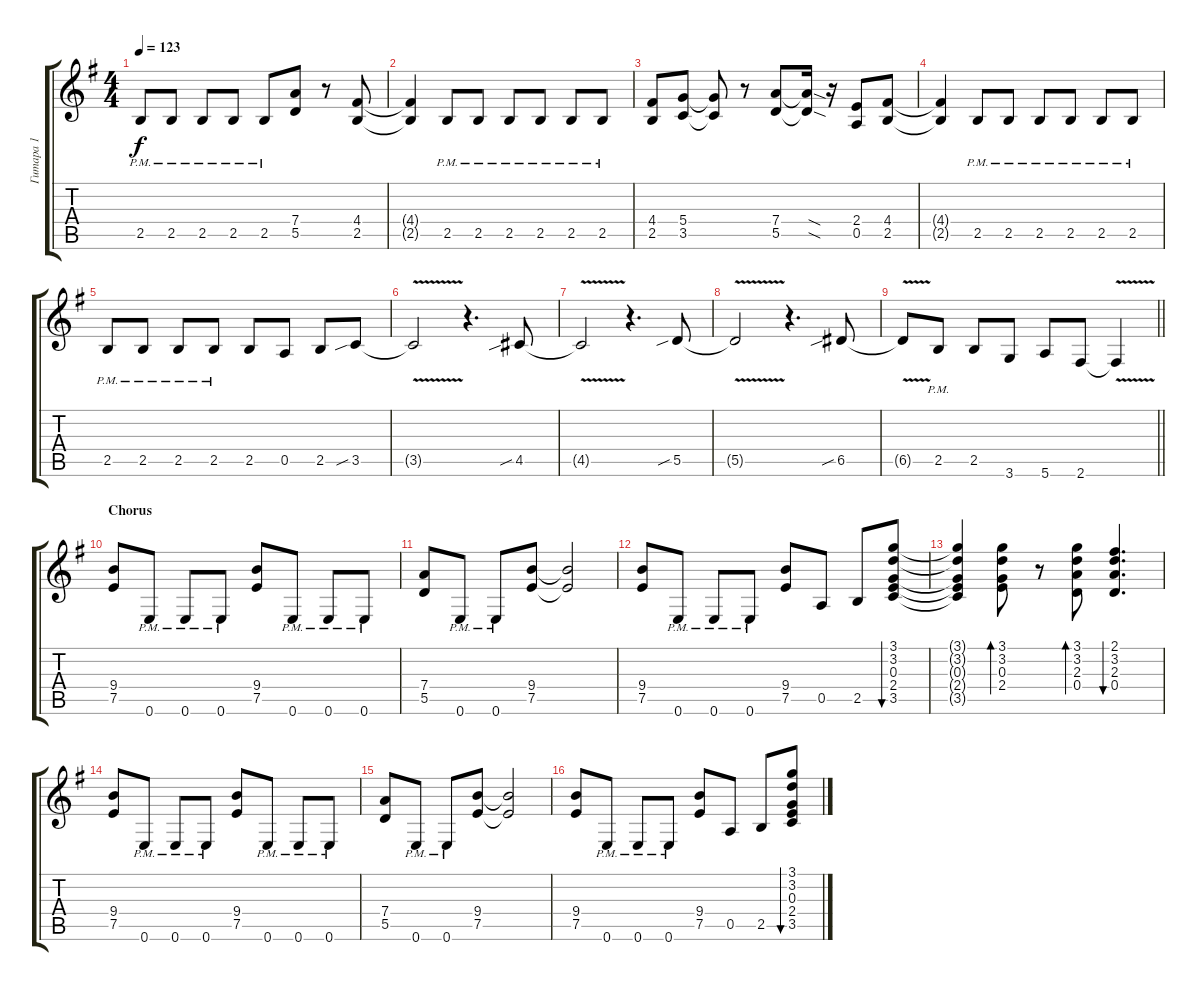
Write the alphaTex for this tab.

\track ("Гитара 1" "Гитара 1") {instrument distortionguitar}
\staff {score tabs}
\tuning (E4 B3 G3 D3 A2 E2) {hide}
\ts (4 4)
\tempo 123
\clef g2
\ks eminor
2.5{pm}.8{dy f} 2.5{pm}.8 2.5{pm}.8 2.5{pm}.8 2.5{pm}.8 (7.4 5.5).8 r.8 (4.4 2.5).8 |
(4.4{t} 2.5{t}).4 2.5{pm}.8 2.5{pm}.8 2.5{pm}.8 2.5{pm}.8 2.5{pm}.8 2.5{pm}.8 |
(4.4 2.5).8 (5.4 3.5).8 (5.4{t} 3.5{t}).8 r.8 (7.4 5.5).8 (7.4{sod t} 5.5{sod t}).16 r.16 (2.4 0.5).8 (4.4 2.5).8 |
(4.4{t} 2.5{t}).4 2.5{pm}.8 2.5{pm}.8 2.5{pm}.8 2.5{pm}.8 2.5{pm}.8 2.5{pm}.8 |
2.5{pm}.8 2.5{pm}.8 2.5{pm}.8 2.5{pm}.8 2.5.8 0.5.8 2.5.8 3.5{sib}.8 |
3.5{v t}.2 r.4{d} 4.5{sib}.8 |
4.5{v t}.2 r.4{d} 5.5{sib}.8 |
5.5{v t}.2 r.4{d} 6.5{sib}.8 |
\barLineRight lightlight
6.5{v t}.8 2.5{pm}.8 2.5.8 3.6.8 5.6.8 2.6.8 2.6{v t}.4 |
\section ("" "Chorus")
(9.4 7.5).8 0.6{pm}.8 0.6{pm}.8 0.6{pm}.8 (9.4 7.5).8 0.6{pm}.8 0.6{pm}.8 0.6{pm}.8 |
(7.4 5.5).8 0.6{pm}.8 0.6{pm}.8 (9.4 7.5).8 (9.4{t} 7.5{t}).2 |
(9.4 7.5).8 0.6{pm}.8 0.6{pm}.8 0.6{pm}.8 (9.4 7.5).8 0.5.8 2.5.8 (3.1 3.2 0.3 2.4 3.5).8{bu 120} |
(3.1{t} 3.2{t} 0.3{t} 2.4{t} 3.5{t}).4 (3.1 3.2 0.3 2.4).8{bd 120} r.8 (3.1 3.2 2.3 0.4).8{bd 120} (2.1 3.2 2.3 0.4).4{d bu 120} |
(9.4 7.5).8 0.6{pm}.8 0.6{pm}.8 0.6{pm}.8 (9.4 7.5).8 0.6{pm}.8 0.6{pm}.8 0.6{pm}.8 |
(7.4 5.5).8 0.6{pm}.8 0.6{pm}.8 (9.4 7.5).8 (9.4{t} 7.5{t}).2 |
(9.4 7.5).8 0.6{pm}.8 0.6{pm}.8 0.6{pm}.8 (9.4 7.5).8 0.5.8 2.5.8 (3.1 3.2 0.3 2.4 3.5).8{bu 120}
